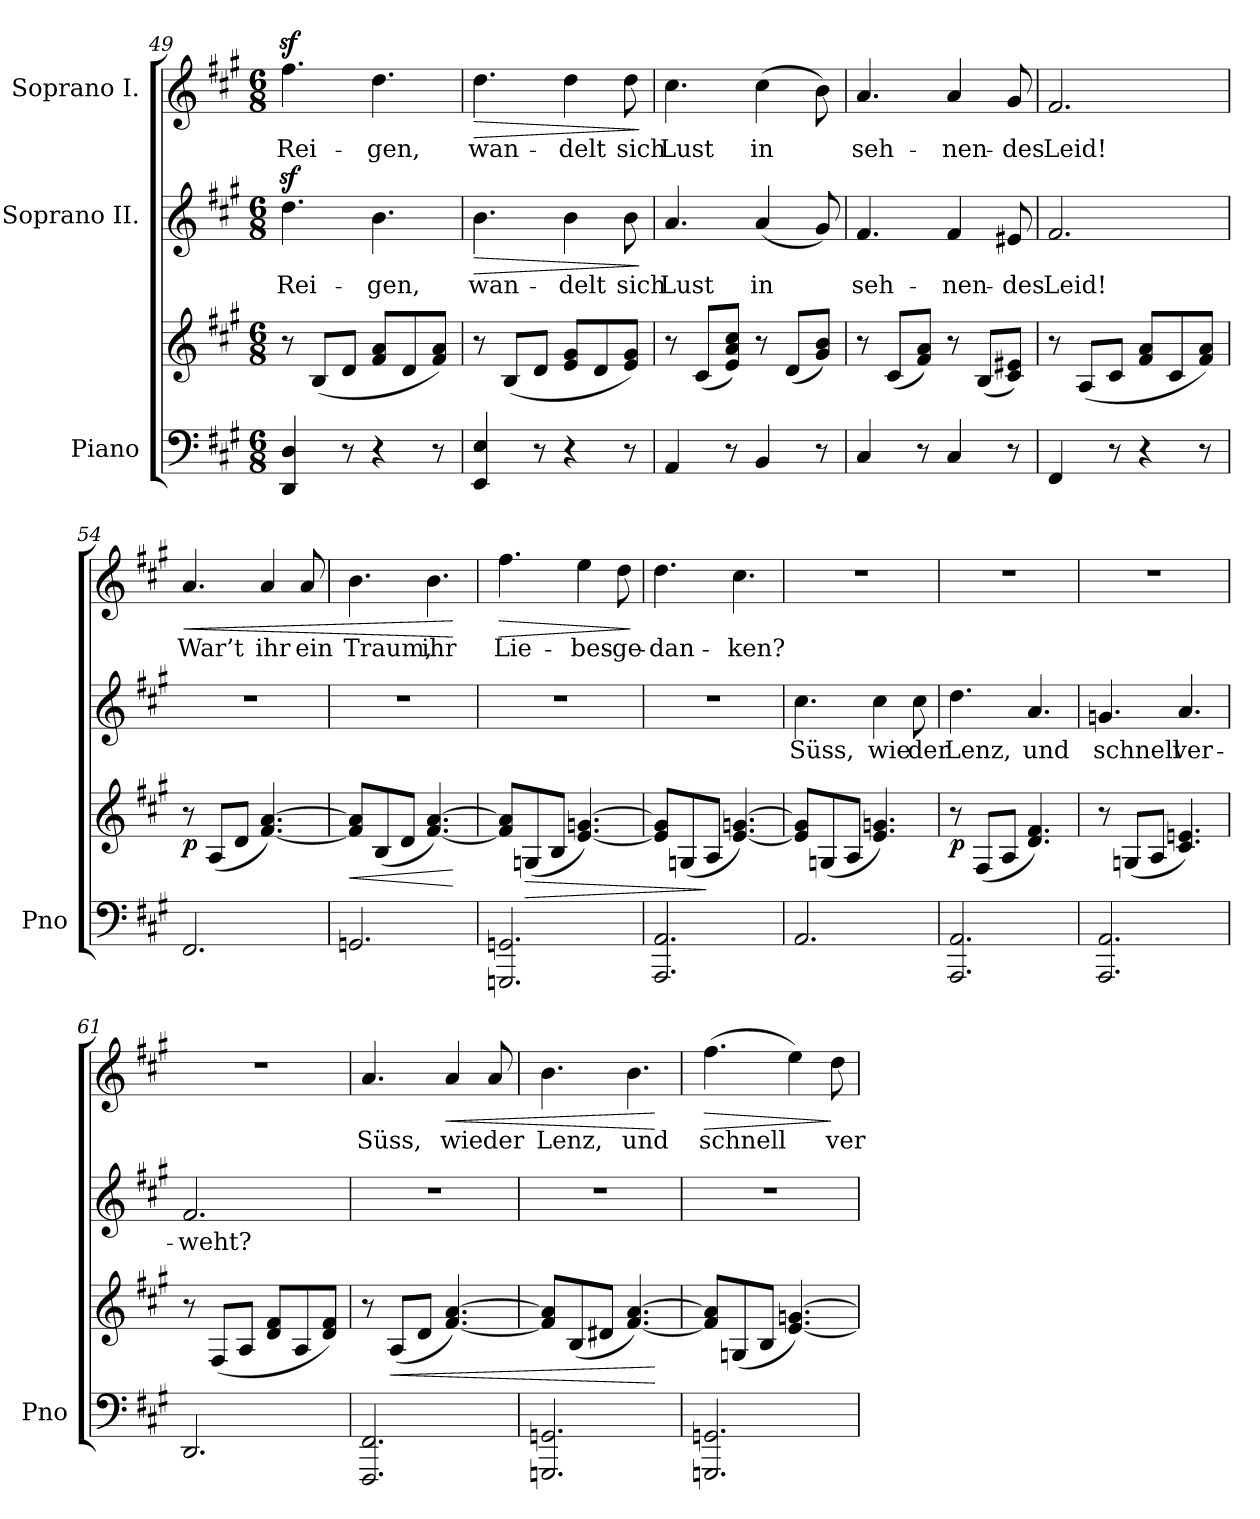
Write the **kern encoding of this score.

**kern	**kern	**dynam	**kern	**text	**dynam	**kern	**text	**dynam
*part3	*part3	*part3	*part2	*part2	*part2	*part1	*part1	*part1
*staff4	*staff3	*staff3/4	*staff2	*staff2	*staff2	*staff1	*staff1	*staff1
*I"Piano	*	*	*I"Soprano II.	*	*	*I"Soprano I.	*	*
*I'Pno	*	*	*	*	*	*	*	*
*clefF4	*clefG2	*	*clefG2	*	*	*clefG2	*	*
*k[f#c#g#]	*k[f#c#g#]	*	*k[f#c#g#]	*	*	*k[f#c#g#]	*	*
*M6/8	*M6/8	*	*M6/8	*	*	*M6/8	*	*
=49	=49	=49	=49	=49	=49	=49	=49	=49
4DD/ 4D/	8r	.	4.ddz>\	Rei-	.	4.ff#z>\	Rei-	.
.	(<8B/L	.	.	.	.	.	.	.
8r	8d/J	.	.	.	.	.	.	.
4r	8f#/ 8a/L	.	4.b\	-gen,	.	4.dd\	-gen,	.
.	8d/	.	.	.	.	.	.	.
8r	8f#/ 8a/J)	.	.	.	.	.	.	.
=50	=50	=50	=50	=50	=50	=50	=50	=50
!	!	!	!	!	!LO:HP:b	!	!	!LO:HP:b
4EE/ 4E/	8r	.	4.b\	wan-	>	4.dd\	wan-	>
.	(<8B/L	.	.	.	.	.	.	.
8r	8d/J	.	.	.	.	.	.	.
4r	8e/ 8g#/L	.	4b\	-delt	.	4dd\	-delt	.
.	8d/	.	.	.	.	.	.	.
8r	8e/ 8g#/J)	.	8b\	sich	.	8dd\	sich	.
.	.	.	.	.	]	.	.	]
=51	=51	=51	=51	=51	=51	=51	=51	=51
4AA/	8r	.	4.a/	Lust	.	4.cc#\	Lust	.
.	(8c#/L	.	.	.	.	.	.	.
8r	8e/ 8a/ 8cc#/J)	.	.	.	.	.	.	.
4BB/	8r	.	(<4a/	in	.	(>4cc#\	in	.
.	(8d/L	.	.	.	.	.	.	.
8r	8g#/ 8b/J)	.	8g#/)	.	.	8b\)	.	.
=52	=52	=52	=52	=52	=52	=52	=52	=52
4C#/	8r	.	4.f#/	seh-	.	4.a/	seh-	.
.	(8c#/L	.	.	.	.	.	.	.
8r	8f#/ 8a/J)	.	.	.	.	.	.	.
4C#/	8r	.	4f#/	-nen-	.	4a/	-nen-	.
.	(<8B/L	.	.	.	.	.	.	.
8r	8c#/ 8e#X/J)	.	8e#X/	-des	.	8g#/	-des	.
=53	=53	=53	=53	=53	=53	=53	=53	=53
4FF#/	8r	.	2.f#/	Leid!	.	2.f#/	Leid!	.
.	(<8A/L	.	.	.	.	.	.	.
8r	8c#/J	.	.	.	.	.	.	.
4r	8f#/ 8a/L	.	.	.	.	.	.	.
.	8c#/	.	.	.	.	.	.	.
8r	8f#/ 8a/J)	.	.	.	.	.	.	.
=54	=54	=54	=54	=54	=54	=54	=54	=54
!	!	!LO:DY:b	!	!	!	!	!	!LO:HP:b
2.FF#/	8r	p	2.r	.	.	4.a/	War’t	<
.	(8A/L	.	.	.	.	.	.	.
.	8d/J	.	.	.	.	.	.	.
.	[4.f#/ [4.a/)	.	.	.	.	4a/	ihr	.
.	.	.	.	.	.	8a/	ein	.
=55	=55	=55	=55	=55	=55	=55	=55	=55
!	!	!LO:HP:b	!	!	!	!	!	!
2.GGn/	8f#/] 8a/]L	<	2.r	.	.	4.b\	Traum,	.
.	(8B/	.	.	.	.	.	.	.
.	8d/J	.	.	.	.	.	.	.
.	[4.f#/ [4.a/)	.	.	.	.	4.b\	ihr	.
.	.	[	.	.	.	.	.	[
=56	=56	=56	=56	=56	=56	=56	=56	=56
!	!	!	!	!	!	!	!	!LO:HP:b
2.GGGn/ 2.GGn/	8f#/] 8a/]L	.	2.r	.	.	4.ff#\	Lie-	>
!	!	!LO:HP:b	!	!	!	!	!	!
.	(8Gn/	>	.	.	.	.	.	.
.	8B/J	.	.	.	.	.	.	.
.	[4.e/ [4.gn/)	.	.	.	.	4ee\	-bes-	.
.	.	.	.	.	.	8dd\	-ge-	.
.	.	.	.	.	.	.	.	]
=57	=57	=57	=57	=57	=57	=57	=57	=57
2.AAA/ 2.AA/	8e/] 8g/]L	.	2.r	.	.	4.dd\	-dan-	.
.	(<8Gn/	.	.	.	.	.	.	.
.	8A/J	]	.	.	.	.	.	.
.	[4.e/ [4.gn/)	.	.	.	.	4.cc#\	-ken?	.
=58	=58	=58	=58	=58	=58	=58	=58	=58
2.AA/	8e/] 8g/]L	.	4.cc#\	Süss,	.	2.r	.	.
.	(8Gn/	.	.	.	.	.	.	.
.	8A/J	.	.	.	.	.	.	.
.	4.e/ 4.gn/)	.	4cc#\	wie	.	.	.	.
.	.	.	8cc#\	der	.	.	.	.
=59	=59	=59	=59	=59	=59	=59	=59	=59
!	!	!LO:DY:b	!	!	!	!	!	!
2.AAA/ 2.AA/	8r	p	4.dd\	Lenz,	.	2.r	.	.
.	(8F#/L	.	.	.	.	.	.	.
.	8A/J	.	.	.	.	.	.	.
.	4.d/ 4.f#/)	.	4.a/	und	.	.	.	.
=60	=60	=60	=60	=60	=60	=60	=60	=60
2.AAA/ 2.AA/	8r	.	4.gn/	schnell	.	2.r	.	.
.	(8Gn/L	.	.	.	.	.	.	.
.	8A/J	.	.	.	.	.	.	.
.	4.c#/ 4.en/)	.	4.a/	ver-	.	.	.	.
=61	=61	=61	=61	=61	=61	=61	=61	=61
2.DD/	8r	.	2.f#/	-weht?	.	2.r	.	.
.	(<8F#/L	.	.	.	.	.	.	.
.	8A/J	.	.	.	.	.	.	.
.	8d/ 8f#/L	.	.	.	.	.	.	.
.	8A/	.	.	.	.	.	.	.
.	8d/ 8f#/J)	.	.	.	.	.	.	.
=62	=62	=62	=62	=62	=62	=62	=62	=62
2.FFF#/ 2.FF#/	8r	.	2.r	.	.	4.a/	Süss,	.
!	!	!LO:HP:b	!	!	!	!	!	!
.	(8A/L	<	.	.	.	.	.	.
.	8d/J	.	.	.	.	.	.	.
!	!	!	!	!	!	!	!	!LO:HP:b
.	[4.f#/ [4.a/)	.	.	.	.	4a/	wie	<
.	.	.	.	.	.	8a/	der	.
=63	=63	=63	=63	=63	=63	=63	=63	=63
2.GGGn/ 2.GGn/	8f#/] 8a/]L	.	2.r	.	.	4.b\	Lenz,	.
.	(8B/	.	.	.	.	.	.	.
.	8d#X/J	.	.	.	.	.	.	.
.	[4.f#/ [4.a/)	.	.	.	.	4.b\	und	.
.	.	[	.	.	.	.	.	[
=64	=64	=64	=64	=64	=64	=64	=64	=64
!	!	!	!	!	!	!	!	!LO:HP:b
2.GGGn/ 2.GGn/	8f#/] 8a/]L	.	2.r	.	.	(>4.ff#\	schnell	>
.	(8Gn/	.	.	.	.	.	.	.
.	8B/J	.	.	.	.	.	.	.
.	[4.e/ [4.gn/)	.	.	.	.	4ee\)	.	.
.	.	.	.	.	.	8dd\	ver-	]
=	=	=	=	=	=	=	=	=
*-	*-	*-	*-	*-	*-	*-	*-	*-
